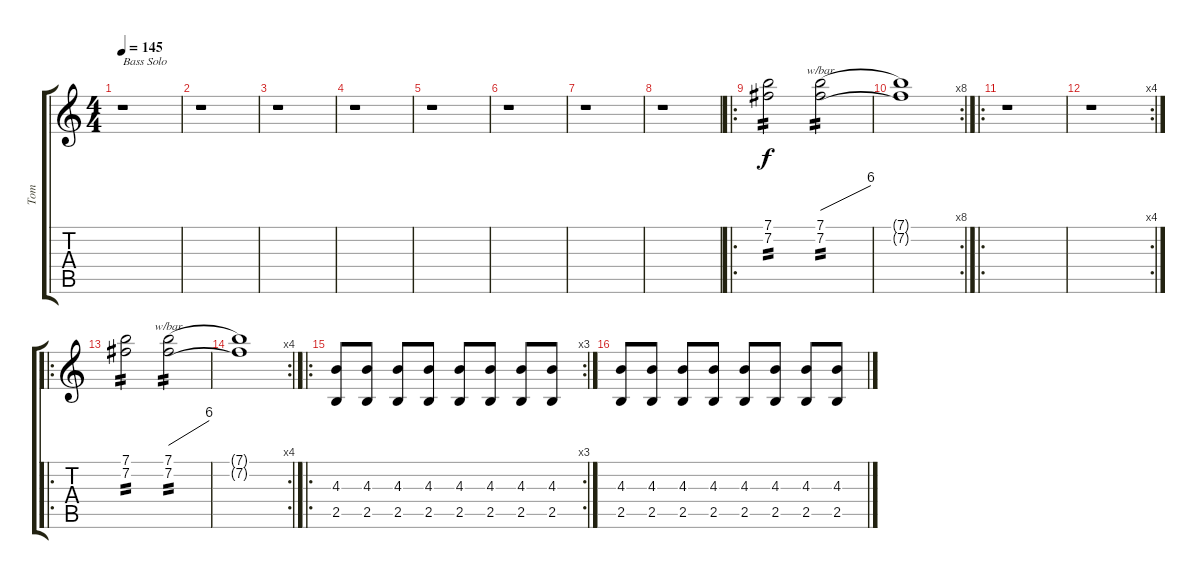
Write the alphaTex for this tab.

\track ("Tom" "Tom") {instrument distortionguitar}
\staff {score tabs}
\tuning (E4 B3 G3 D3 A2 E2) {hide}
\ts (4 4)
\tempo 145
\clef g2
\ks c
r.1{txt "Bass Solo" dy f instrument distortionguitar} |
r.1 |
r.1 |
r.1 |
r.1 |
r.1 |
r.1 |
r.1 |
\ro
(7.1 7.2).2{tp 2} (7.1 7.2).2{tbe (dive default 0 0 60 24) tp 2} |
\rc 8
(7.1{t} 7.2{t}).1 |
\ro
r.1 |
\rc 4
r.1 |
\ro
(7.1 7.2).2{tp 2} (7.1 7.2).2{tbe (dive default 0 0 60 24) tp 2} |
\rc 4
(7.1{t} 7.2{t}).1 |
\ro
\rc 3
(4.3 2.5).8{instrument electricguitarclean} (4.3 2.5).8 (4.3 2.5).8 (4.3 2.5).8 (4.3 2.5).8 (4.3 2.5).8 (4.3 2.5).8 (4.3 2.5).8 |
(4.3 2.5).8 (4.3 2.5).8 (4.3 2.5).8 (4.3 2.5).8 (4.3 2.5).8 (4.3 2.5).8 (4.3 2.5).8 (4.3 2.5).8
